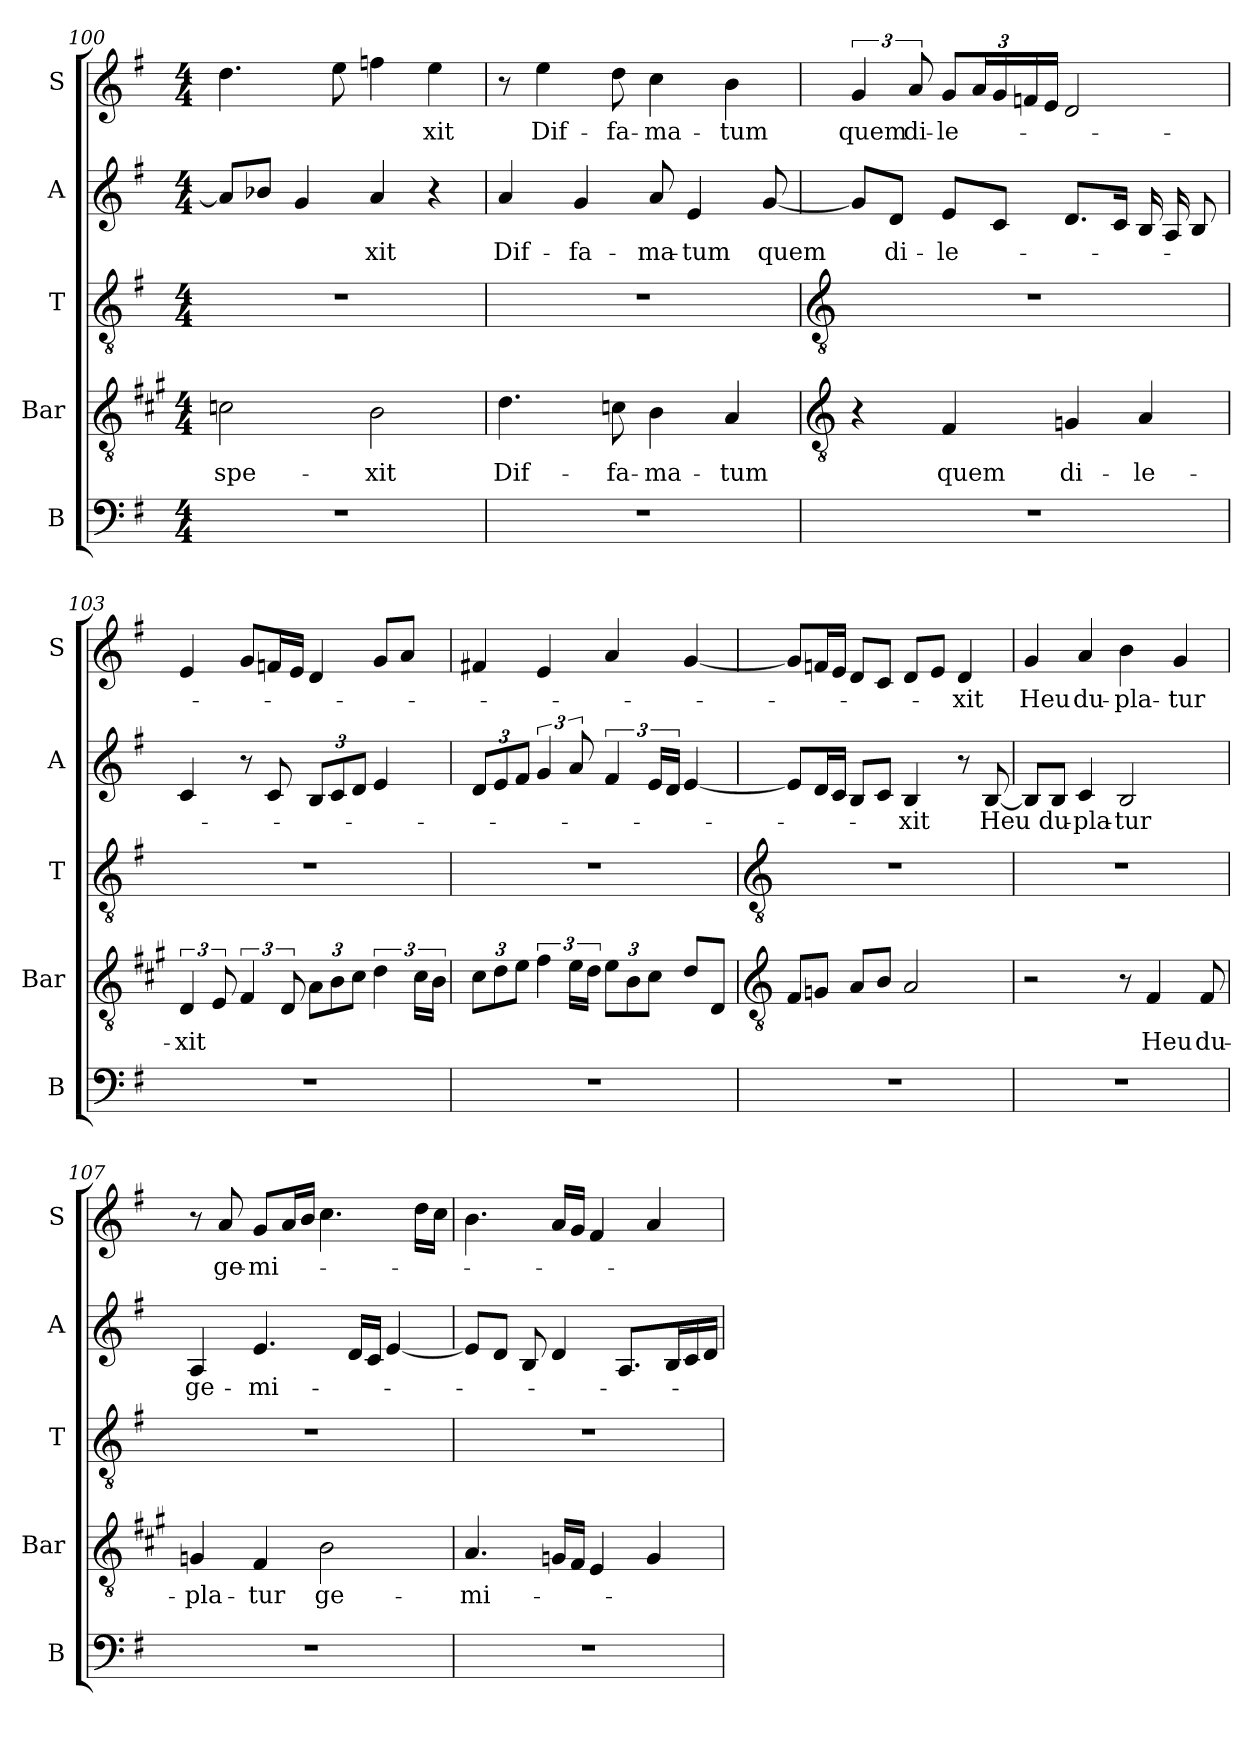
**kern	**kern	**text	**kern	**kern	**text	**kern	**text
*part5	*part4	*part4	*part3	*part2	*part2	*part1	*part1
*staff5	*staff4	*staff4	*staff3	*staff2	*staff2	*staff1	*staff1
*I"B	*I"Bar	*	*I"T	*I"A	*	*I"S	*
*I'B	*I'Bar	*	*I'T	*I'A	*	*I'S	*
*clefF4	*clefGv2	*	*clefGv2	*clefG2	*	*clefG2	*
*	*ITrd1c2	*	*	*	*	*	*
*k[f#]	*k[f#]	*	*k[f#]	*k[f#]	*	*k[f#]	*
*G:	*G:	*	*G:	*G:	*	*G:	*
*M4/4	*M4/4	*	*M4/4	*M4/4	*	*M4/4	*
=100	=100	=100	=100	=100	=100	=100	=100
!	!	!LO:LY:b	!	!	!	!	!
1r	2B-X	-spe-	1r	8aL]	.	4.dd	.
.	.	.	.	8b-XJ	.	.	.
.	.	.	.	4g	.	.	.
.	.	.	.	.	.	8ee	.
!	!	!LO:LY:b	!	!	!LO:LY:b	!	!
.	2A	-xit	.	4a	-xit	4ffn	.
!	!	!	!	!	!	!	!LO:LY:b
.	.	.	.	4r	.	4ee	-xit
=101	=101	=101	=101	=101	=101	=101	=101
!	!	!LO:LY:b	!	!	!LO:LY:b	!	!
1r	4.c	Dif-	1r	4a	Dif-	8r	.
!	!	!	!	!	!	!	!LO:LY:b
.	.	.	.	.	.	4ee	Dif-
!	!	!	!	!	!LO:LY:b	!	!
.	.	.	.	4g	-fa-	.	.
!	!	!LO:LY:b	!	!	!	!	!LO:LY:b
.	8B-X	-fa-	.	.	.	8dd	-fa-
!	!	!LO:LY:b	!	!	!LO:LY:b	!	!LO:LY:b
.	4A	-ma-	.	8a	-ma-	4cc	-ma-
!	!	!	!	!	!LO:LY:b	!	!
.	.	.	.	4e	-tum	.	.
!	!	!LO:LY:b	!	!	!	!	!LO:LY:b
.	4G	-tum	.	.	.	4b	-tum
!	!	!	!	!	!LO:LY:b	!	!
.	.	.	.	[8g	quem	.	.
!!LO:LB:g=z
=102	=102	=102	=102	=102	=102	=102	=102
*	*clefGv2	*	*clefGv2	*	*	*	*
!	!	!	!	!	!	!	!LO:LY:b
1r	4r	.	1r	8gL]	.	6g	quem
!	!	!	!	!	!LO:LY:b	!	!
.	.	.	.	8dJ	di-	.	.
!	!	!	!	!	!	!	!LO:LY:b
.	.	.	.	.	.	12a	di-
!	!	!LO:LY:b	!	!	!LO:LY:b	!	!LO:LY:b
.	4E	quem	.	8eL	-le-	12gL	-le-
.	.	.	.	.	.	24aL	.
.	.	.	.	8cJ	.	24g	.
.	.	.	.	.	.	24fn	.
.	.	.	.	.	.	24eJJ	.
!	!	!LO:LY:b	!	!	!	!	!
.	4Fn	di-	.	8.dL	.	2d	.
.	.	.	.	16cJ	.	.	.
!	!	!LO:LY:b	!	!	!	!	!
.	4G	-le-	.	16BLL	.	.	.
.	.	.	.	16A	.	.	.
.	.	.	.	8BJ	.	.	.
=103	=103	=103	=103	=103	=103	=103	=103
!	!	!LO:LY:b	!	!	!	!	!
1r	6C	-xit	1r	4c	.	4e	.
.	12D	.	.	.	.	.	.
.	6E	.	.	8r	.	8gL	.
.	.	.	.	8c	.	16fnL	.
.	12C	.	.	.	.	.	.
.	.	.	.	.	.	16eJJ	.
.	12GL	.	.	12BL	.	4d	.
.	12A	.	.	12c	.	.	.
.	12BJ	.	.	12dJ	.	.	.
.	6c	.	.	4e	.	8gL	.
.	.	.	.	.	.	8aJ	.
.	24BLL	.	.	.	.	.	.
.	24AJJ	.	.	.	.	.	.
=104	=104	=104	=104	=104	=104	=104	=104
1r	12BL	.	1r	12dL	.	4f#X	.
.	12c	.	.	12e	.	.	.
.	12dJ	.	.	12f#J	.	.	.
.	6e	.	.	6g	.	4e	.
.	24dLL	.	.	12a	.	.	.
.	24cJJ	.	.	.	.	.	.
.	12dL	.	.	6f#	.	4a	.
.	12A	.	.	.	.	.	.
.	12BJ	.	.	24eLL	.	.	.
.	.	.	.	24dJJ	.	.	.
.	8cL	.	.	[4e	.	[4g	.
.	8CJ	.	.	.	.	.	.
!!LO:LB:g=z
=105	=105	=105	=105	=105	=105	=105	=105
*	*clefGv2	*	*clefGv2	*	*	*	*
1r	8EL	.	1r	8eL]	.	8gL]	.
.	8FnJ	.	.	16dL	.	16fnL	.
.	.	.	.	16cJJ	.	16eJJ	.
.	8GL	.	.	8BL	.	8dL	.
.	8AJ	.	.	8cJ	.	8cJ	.
!	!	!	!	!	!LO:LY:b	!	!
.	2G	.	.	4B	-xit	8dL	.
.	.	.	.	.	.	8eJ	.
!	!	!	!	!	!	!	!LO:LY:b
.	.	.	.	8r	.	4d	-xit
!	!	!	!	!	!LO:LY:b	!	!
.	.	.	.	[8B	Heu	.	.
=106	=106	=106	=106	=106	=106	=106	=106
!	!	!	!	!	!	!	!LO:LY:b
1r	2r	.	1r	8BL]	.	4g	Heu
!	!	!	!	!	!LO:LY:b	!	!
.	.	.	.	8BJ	du-	.	.
!	!	!	!	!	!LO:LY:b	!	!LO:LY:b
.	.	.	.	4c	-pla-	4a	du-
!	!	!	!	!	!LO:LY:b	!	!LO:LY:b
.	8r	.	.	2B	-tur	4b	-pla-
!	!	!LO:LY:b	!	!	!	!	!
.	4E	Heu	.	.	.	.	.
!	!	!	!	!	!	!	!LO:LY:b
.	.	.	.	.	.	4g	-tur
!	!	!LO:LY:b	!	!	!	!	!
.	8E	du-	.	.	.	.	.
=107	=107	=107	=107	=107	=107	=107	=107
!	!	!LO:LY:b	!	!	!LO:LY:b	!	!
1r	4Fn	-pla-	1r	4A	ge-	8r	.
!	!	!	!	!	!	!	!LO:LY:b
.	.	.	.	.	.	8a	ge-
!	!	!LO:LY:b	!	!	!LO:LY:b	!	!LO:LY:b
.	4E	-tur	.	4.e	-mi-	8gL	-mi-
.	.	.	.	.	.	16aL	.
.	.	.	.	.	.	16bJJ	.
!	!	!LO:LY:b	!	!	!	!	!
.	2A	ge-	.	.	.	4.cc	.
.	.	.	.	16dLL	.	.	.
.	.	.	.	16cJJ	.	.	.
.	.	.	.	[4e	.	.	.
.	.	.	.	.	.	16ddLL	.
.	.	.	.	.	.	16ccJJ	.
=108	=108	=108	=108	=108	=108	=108	=108
!	!	!LO:LY:b	!	!	!	!	!
1r	4.G	-mi-	1r	8eL]	.	4.b	.
.	.	.	.	8dJ	.	.	.
.	.	.	.	8B	.	.	.
.	16FnLL	.	.	4d	.	16aLL	.
.	16EJJ	.	.	.	.	16gJJ	.
.	4D	.	.	.	.	4f#	.
.	.	.	.	8.AL	.	.	.
.	4F	.	.	.	.	4a	.
.	.	.	.	16BL	.	.	.
.	.	.	.	16c	.	.	.
.	.	.	.	16dJJ	.	.	.
=	=	=	=	=	=	=	=
*-	*-	*-	*-	*-	*-	*-	*-
